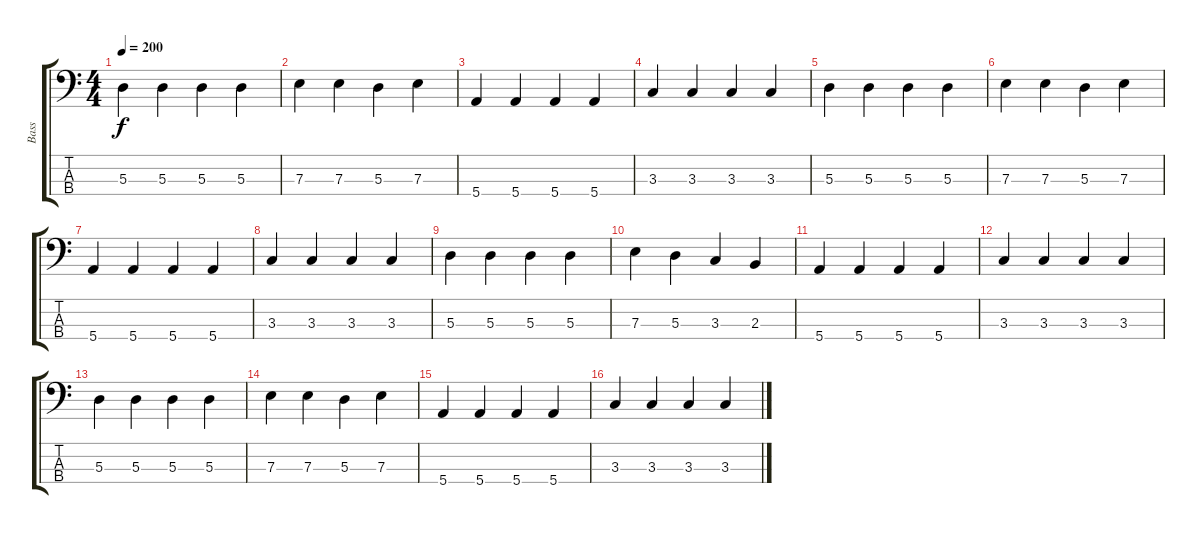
\track ("Bass" "Bass") {instrument electricbasspick}
\staff {score tabs}
\tuning (G2 D2 A1 E1) {hide}
\ts (4 4)
\tempo 200
\clef f4
\ks c
5.3.4{dy f} 5.3.4 5.3.4 5.3.4 |
7.3.4 7.3.4 5.3.4 7.3.4 |
5.4.4 5.4.4 5.4.4 5.4.4 |
3.3.4 3.3.4 3.3.4 3.3.4 |
5.3.4 5.3.4 5.3.4 5.3.4 |
7.3.4 7.3.4 5.3.4 7.3.4 |
5.4.4 5.4.4 5.4.4 5.4.4 |
3.3.4 3.3.4 3.3.4 3.3.4 |
5.3.4 5.3.4 5.3.4 5.3.4 |
7.3.4 5.3.4 3.3.4 2.3.4 |
5.4.4 5.4.4 5.4.4 5.4.4 |
3.3.4 3.3.4 3.3.4 3.3.4 |
5.3.4 5.3.4 5.3.4 5.3.4 |
7.3.4 7.3.4 5.3.4 7.3.4 |
5.4.4 5.4.4 5.4.4 5.4.4 |
3.3.4 3.3.4 3.3.4 3.3.4
